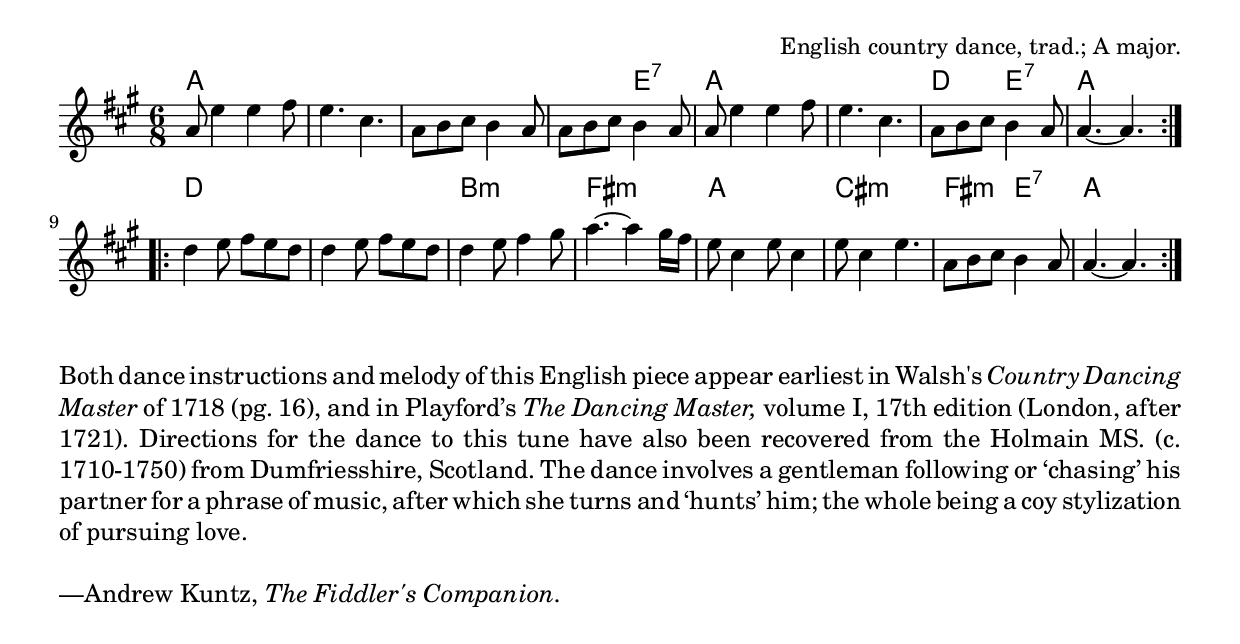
\version "2.18.2"
\include "util.ly"

\tocItem \markup "Hunt the Squirrel"

\score {
  <<
    \relative a' {
      \time 6/8
      \key a \major

      \repeat volta 2 {
        a8 e'4 e fis8 |
        e4. cis4. |
        a8 b cis b4 a8 |
        a8 b cis b4 a8 |

        a8 e'4 e fis8 |
        e4. cis4. |
        a8 b cis b4 a8 |
        a4.~a4.
      }

      \repeat volta 2 {
        d4 e8 fis e d |
        d4 e8 fis e d |
        d4 e8 fis4 gis8 |
        a4.~a4 gis16 fis16 |

        e8 cis4 e8 cis4 |
        e8 cis4 e4. |
        a,8 b cis b4 a8 |
        a4.~a4.
      }
    }

    \chords {
      \time 6/8
      \key a \major
      \set chordChanges = ##t

      \transpose a' a {
        \repeat volta 2 {
          a2. | a2. | a2. | a4. e4.:7 |
          a2. | a2. | d4. e4.:7 | a2. |
        }
        \repeat volta 2 {
          d2. | d2. | b2.:m | fis2.:m |
          a2. | cis2.:m | fis4.:m e4.:7 | a2. |
        }
      }
    }
  >>

  \header {
    title = "Hunt The Squirrel"
    opus = "English country dance, trad.; A major."
  }
  \layout{indent=0}
  \midi{\tempo 4=160}
}

\markuplist {
  \paragraph {
    Both dance instructions and melody of this English piece appear earliest
    in Walsh's \italic{Country Dancing Master} of 1718 (pg. 16), and in Playford’s
    \italic{The Dancing Master,} volume I, 17th edition (London, after 1721).
    Directions for the dance to this tune have also been recovered from the
    Holmain MS. (c. 1710‑1750) from Dumfriesshire, Scotland. The dance involves
    a gentleman following or ‘chasing’ his partner for a phrase of music, after
    which she turns and ‘hunts’ him; the whole being a coy stylization of pursuing love.
  }
  \paragraph {
    —Andrew Kuntz, \italic{The Fiddler's Companion.}
  }
}
